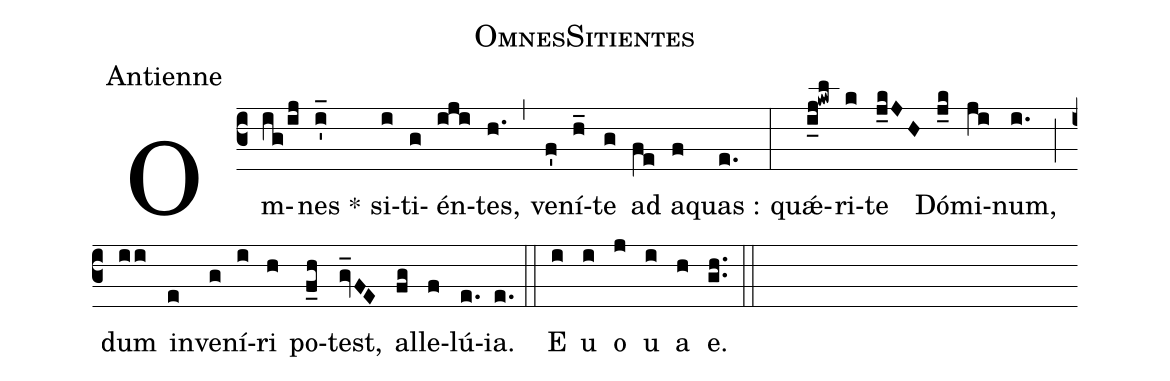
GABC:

name:OmnesSitientes;
office-part:Antienne;
%%
(c3)Om(ig!/ij)nes *(i'_) si(i)ti(g)én(iji)tes,(h.) (,)
ve(f')ní(h_)te(g) ad(fe) a(f)quas :(e.) (:)
quǽ(i_j!kwl)ri(k)te(j_kJH) Dó(j_k)mi(ji)num,(i.) (;)
dum(ii) in(e)ve(g)ní(i)ri(h) po(f_h)test,(gv_FE) al(fg)le(f)lú(e.)ia.(e.) (::)
E(i) u(i) o(j) u(i) a(h) e.(gh..) (::)
